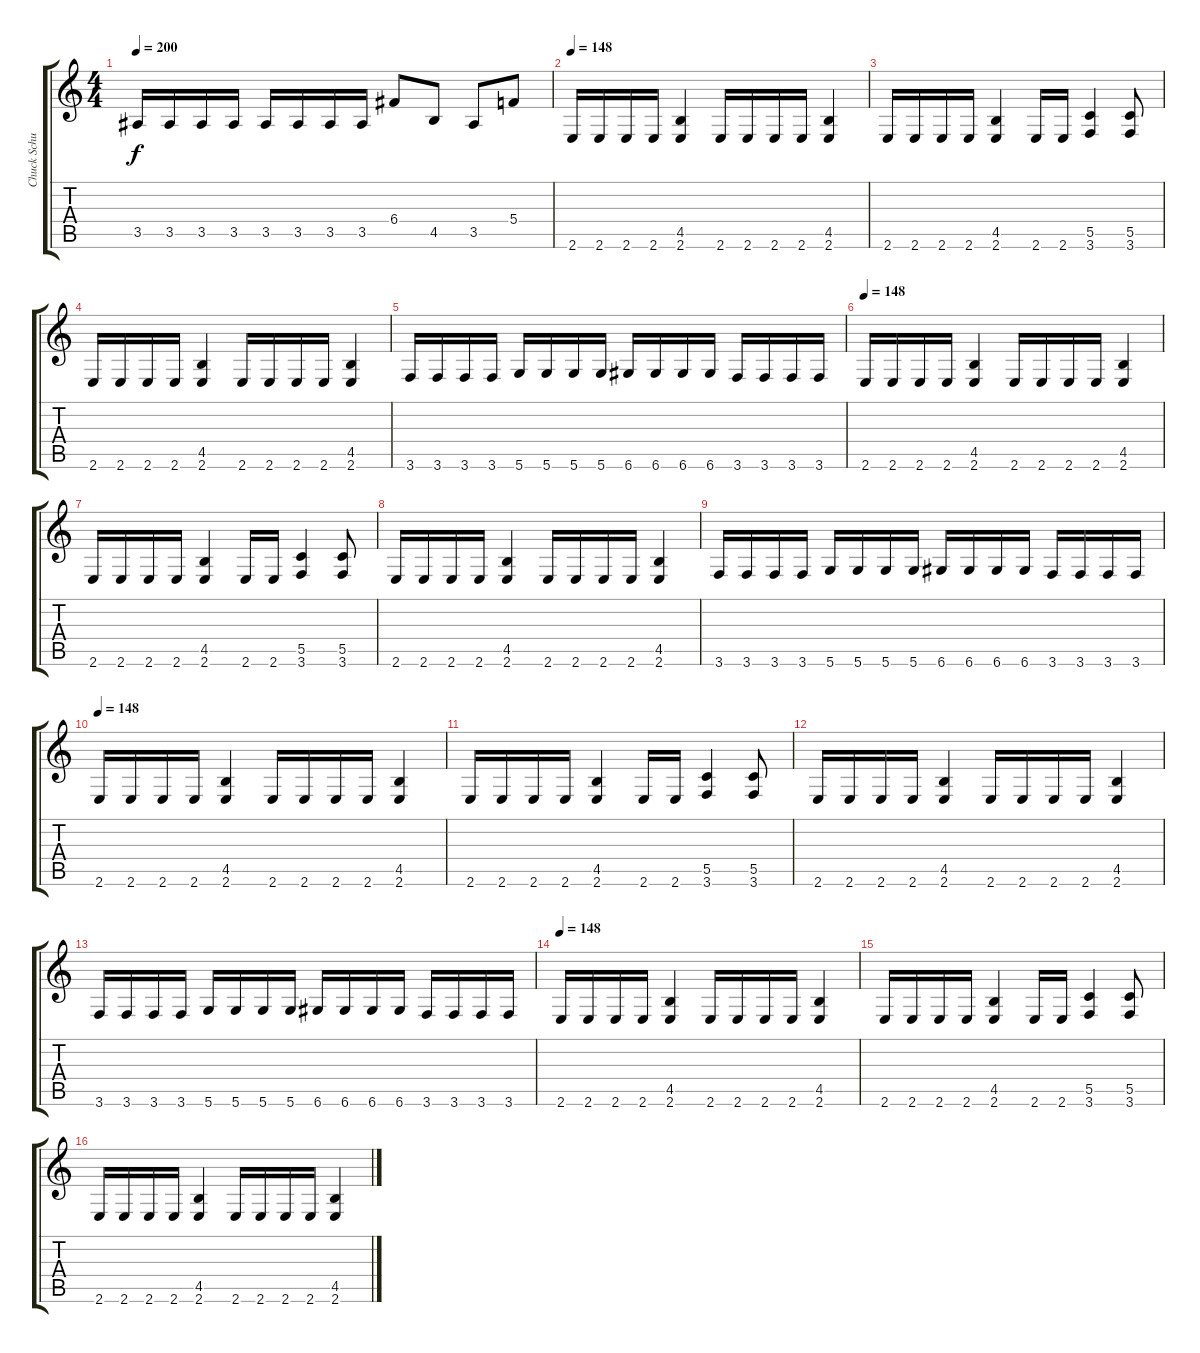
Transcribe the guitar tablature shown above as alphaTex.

\track ("Chuck Schuldiner" "Chuck Schu") {instrument distortionguitar}
\staff {score tabs}
\tuning (D4 A3 F3 C3 G2 D2) {hide}
\ts (4 4)
\tempo 200
\clef g2
\ks c
3.5.16{dy f} 3.5.16 3.5.16 3.5.16 3.5.16 3.5.16 3.5.16 3.5.16 6.4.8 4.5.8 3.5.8 5.4.8 |
\tempo 148
2.6.16 2.6.16 2.6.16 2.6.16 (4.5 2.6).4 2.6.16 2.6.16 2.6.16 2.6.16 (4.5 2.6).4 |
2.6.16 2.6.16 2.6.16 2.6.16 (4.5 2.6).4 2.6.16 2.6.16 (5.5 3.6).4 (5.5 3.6).8 |
2.6.16 2.6.16 2.6.16 2.6.16 (4.5 2.6).4 2.6.16 2.6.16 2.6.16 2.6.16 (4.5 2.6).4 |
3.6.16 3.6.16 3.6.16 3.6.16 5.6.16 5.6.16 5.6.16 5.6.16 6.6.16 6.6.16 6.6.16 6.6.16 3.6.16 3.6.16 3.6.16 3.6.16 |
\tempo 148
2.6.16 2.6.16 2.6.16 2.6.16 (4.5 2.6).4 2.6.16 2.6.16 2.6.16 2.6.16 (4.5 2.6).4 |
2.6.16 2.6.16 2.6.16 2.6.16 (4.5 2.6).4 2.6.16 2.6.16 (5.5 3.6).4 (5.5 3.6).8 |
2.6.16 2.6.16 2.6.16 2.6.16 (4.5 2.6).4 2.6.16 2.6.16 2.6.16 2.6.16 (4.5 2.6).4 |
3.6.16 3.6.16 3.6.16 3.6.16 5.6.16 5.6.16 5.6.16 5.6.16 6.6.16 6.6.16 6.6.16 6.6.16 3.6.16 3.6.16 3.6.16 3.6.16 |
\tempo 148
2.6.16 2.6.16 2.6.16 2.6.16 (4.5 2.6).4 2.6.16 2.6.16 2.6.16 2.6.16 (4.5 2.6).4 |
2.6.16 2.6.16 2.6.16 2.6.16 (4.5 2.6).4 2.6.16 2.6.16 (5.5 3.6).4 (5.5 3.6).8 |
2.6.16 2.6.16 2.6.16 2.6.16 (4.5 2.6).4 2.6.16 2.6.16 2.6.16 2.6.16 (4.5 2.6).4 |
3.6.16 3.6.16 3.6.16 3.6.16 5.6.16 5.6.16 5.6.16 5.6.16 6.6.16 6.6.16 6.6.16 6.6.16 3.6.16 3.6.16 3.6.16 3.6.16 |
\tempo 148
2.6.16 2.6.16 2.6.16 2.6.16 (4.5 2.6).4 2.6.16 2.6.16 2.6.16 2.6.16 (4.5 2.6).4 |
2.6.16 2.6.16 2.6.16 2.6.16 (4.5 2.6).4 2.6.16 2.6.16 (5.5 3.6).4 (5.5 3.6).8 |
2.6.16 2.6.16 2.6.16 2.6.16 (4.5 2.6).4 2.6.16 2.6.16 2.6.16 2.6.16 (4.5 2.6).4
